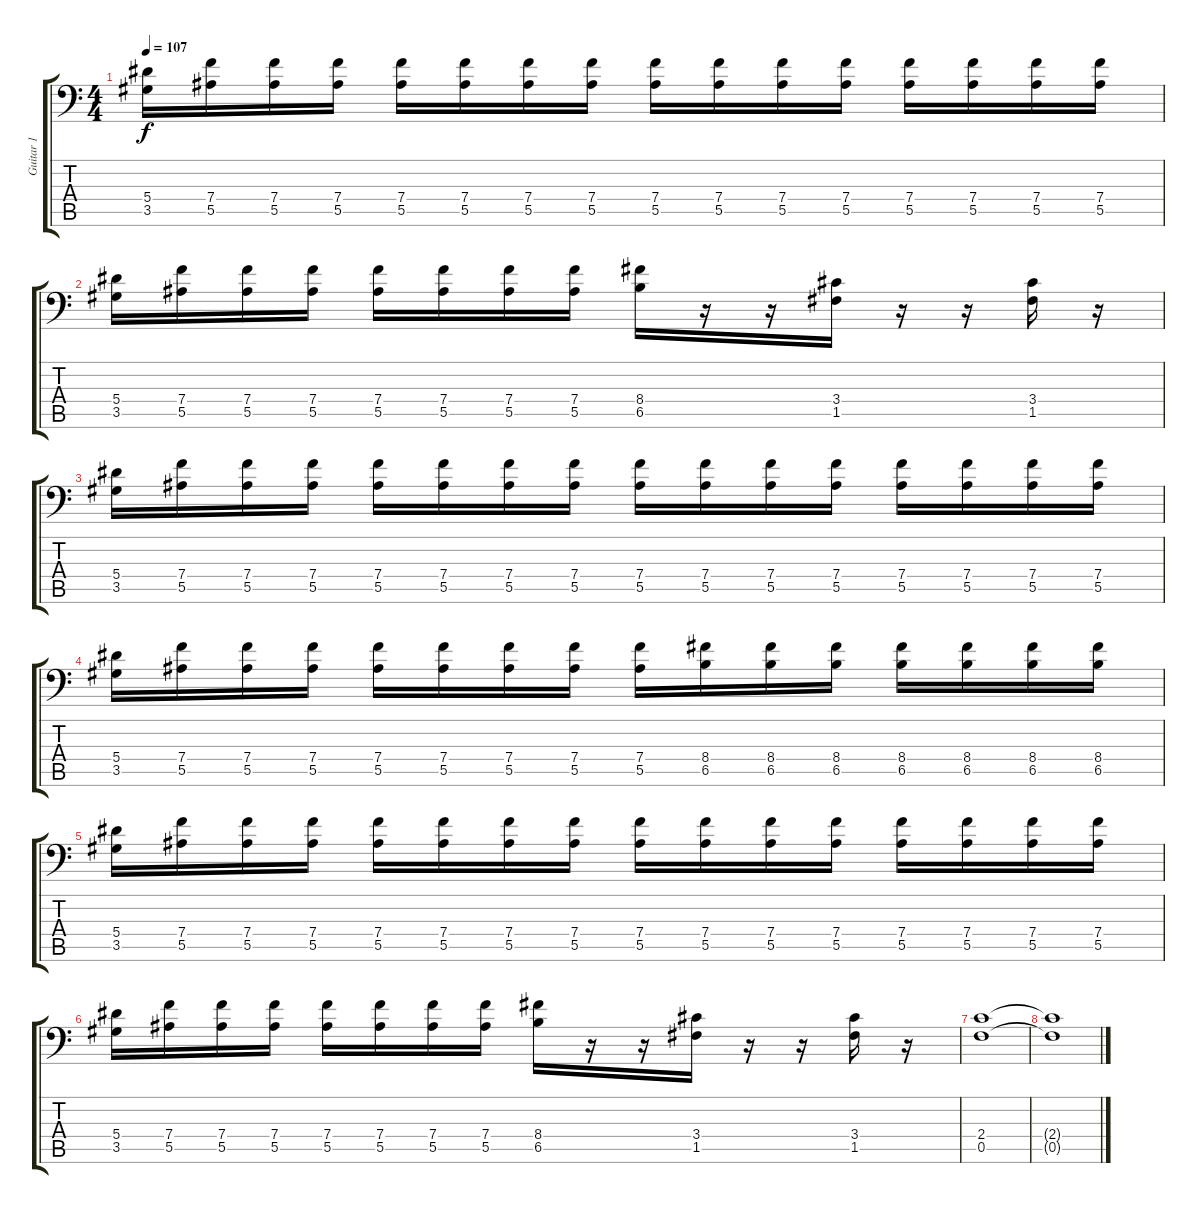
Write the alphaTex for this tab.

\track ("Guitar 1" "Guitar 1") {instrument distortionguitar}
\staff {score tabs}
\tuning (C4 G3 Eb3 Bb2 F2 Bb1) {hide}
\ts (4 4)
\tempo 107
\clef f4
\ks c
(5.4 3.5).16{dy f} (7.4 5.5).16 (7.4 5.5).16 (7.4 5.5).16 (7.4 5.5).16 (7.4 5.5).16 (7.4 5.5).16 (7.4 5.5).16 (7.4 5.5).16 (7.4 5.5).16 (7.4 5.5).16 (7.4 5.5).16 (7.4 5.5).16 (7.4 5.5).16 (7.4 5.5).16 (7.4 5.5).16 |
(5.4 3.5).16 (7.4 5.5).16 (7.4 5.5).16 (7.4 5.5).16 (7.4 5.5).16 (7.4 5.5).16 (7.4 5.5).16 (7.4 5.5).16 (8.4 6.5).16 r.16 r.16 (3.4 1.5).16 r.16 r.16 (3.4 1.5).16 r.16 |
(5.4 3.5).16 (7.4 5.5).16 (7.4 5.5).16 (7.4 5.5).16 (7.4 5.5).16 (7.4 5.5).16 (7.4 5.5).16 (7.4 5.5).16 (7.4 5.5).16 (7.4 5.5).16 (7.4 5.5).16 (7.4 5.5).16 (7.4 5.5).16 (7.4 5.5).16 (7.4 5.5).16 (7.4 5.5).16 |
(5.4 3.5).16 (7.4 5.5).16 (7.4 5.5).16 (7.4 5.5).16 (7.4 5.5).16 (7.4 5.5).16 (7.4 5.5).16 (7.4 5.5).16 (7.4 5.5).16 (8.4 6.5).16 (8.4 6.5).16 (8.4 6.5).16 (8.4 6.5).16 (8.4 6.5).16 (8.4 6.5).16 (8.4 6.5).16 |
(5.4 3.5).16 (7.4 5.5).16 (7.4 5.5).16 (7.4 5.5).16 (7.4 5.5).16 (7.4 5.5).16 (7.4 5.5).16 (7.4 5.5).16 (7.4 5.5).16 (7.4 5.5).16 (7.4 5.5).16 (7.4 5.5).16 (7.4 5.5).16 (7.4 5.5).16 (7.4 5.5).16 (7.4 5.5).16 |
(5.4 3.5).16 (7.4 5.5).16 (7.4 5.5).16 (7.4 5.5).16 (7.4 5.5).16 (7.4 5.5).16 (7.4 5.5).16 (7.4 5.5).16 (8.4 6.5).16 r.16 r.16 (3.4 1.5).16 r.16 r.16 (3.4 1.5).16 r.16 |
(2.4 0.5).1{volume 0} |
(2.4{t} 0.5{t}).1
